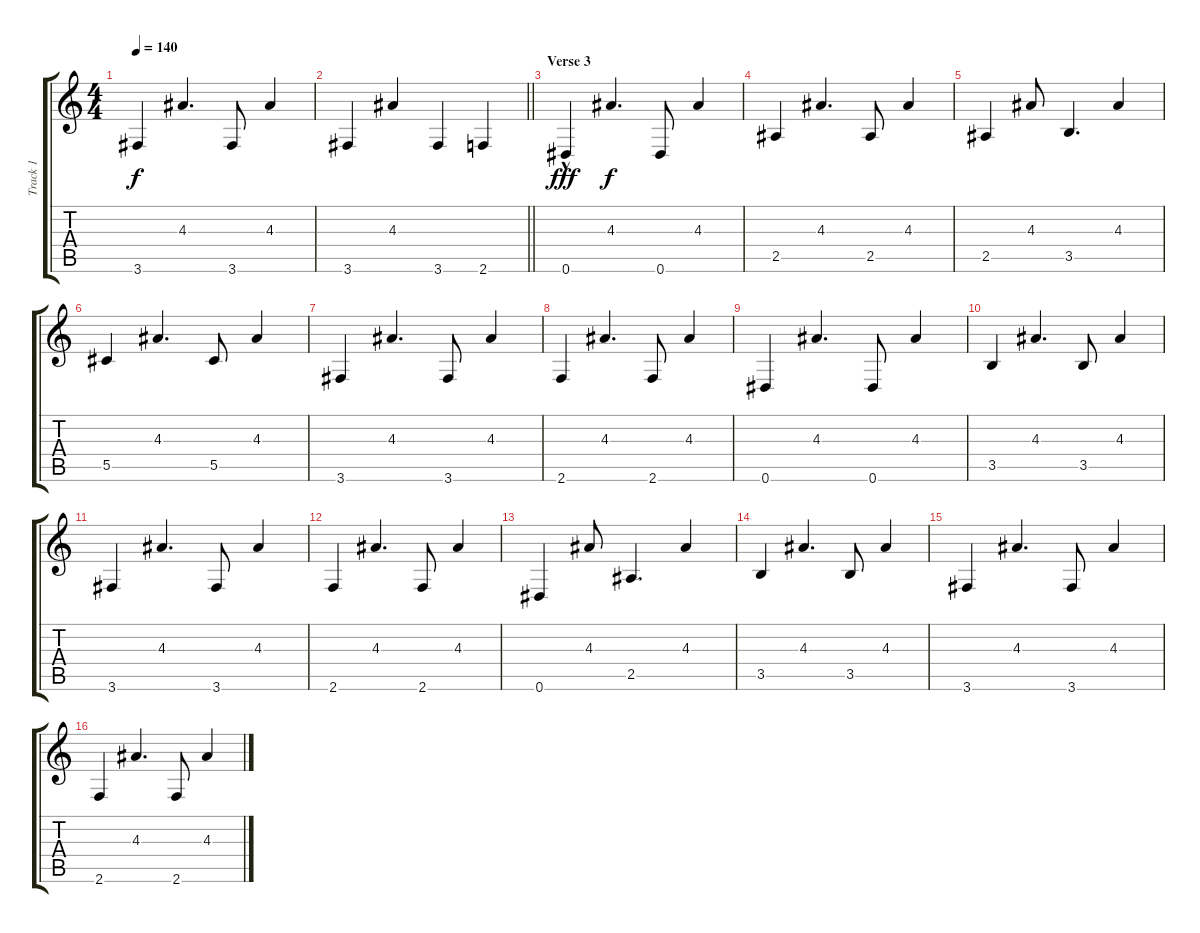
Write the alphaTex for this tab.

\track ("Track 1" "Track 1") {instrument acousticguitarnylon}
\staff {score tabs}
\tuning (Eb4 Bb3 Gb3 Db3 Ab2 Eb2) {hide}
\ts (4 4)
\tempo 140
\clef g2
\ks c
3.6.4{dy f} 4.3.4{d} 3.6.8 4.3.4 |
\barLineRight lightlight
3.6.4 4.3.4 3.6.4 2.6.4 |
\section ("" "Verse 3")
0.6{hac}.4{dy fff} 4.3.4{d dy f} 0.6.8 4.3.4 |
2.5.4 4.3.4{d} 2.5.8 4.3.4 |
2.5.4 4.3.8 3.5.4{d} 4.3.4 |
5.5.4 4.3.4{d} 5.5.8 4.3.4 |
3.6.4 4.3.4{d} 3.6.8 4.3.4 |
2.6.4 4.3.4{d} 2.6.8 4.3.4 |
0.6.4 4.3.4{d} 0.6.8 4.3.4 |
3.5.4 4.3.4{d} 3.5.8 4.3.4 |
3.6.4 4.3.4{d} 3.6.8 4.3.4 |
2.6.4 4.3.4{d} 2.6.8 4.3.4 |
0.6.4 4.3.8 2.5.4{d} 4.3.4 |
3.5.4 4.3.4{d} 3.5.8 4.3.4 |
3.6.4 4.3.4{d} 3.6.8 4.3.4 |
2.6.4 4.3.4{d} 2.6.8 4.3.4
